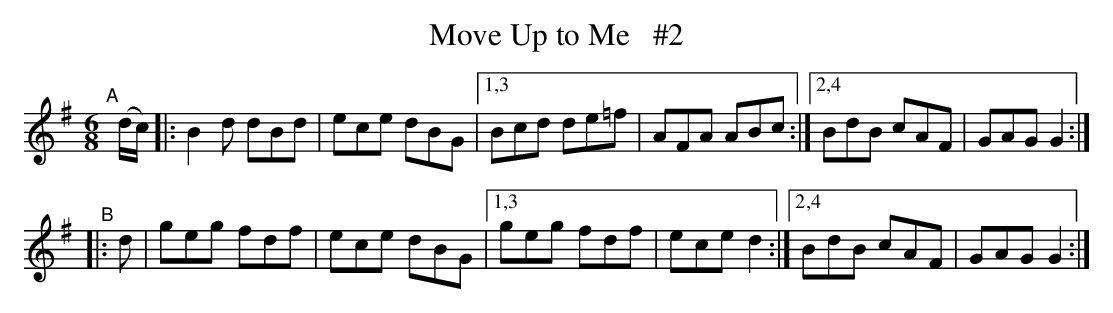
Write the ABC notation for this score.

X:1
T: Move Up to Me   #2
M: 6/8
L: 1/8
K: G
"^A"[|] (d/c/) |: B2d dBd | ece dBG |[1,3 Bcd de=f | AFA ABc :|[2,4 BdB cAF | GAG G2 :|
"^B"|: d | geg fdf | ece dBG |[1,3 geg fdf | ece d2 :|[2,4 BdB cAF | GAG G2 :|
